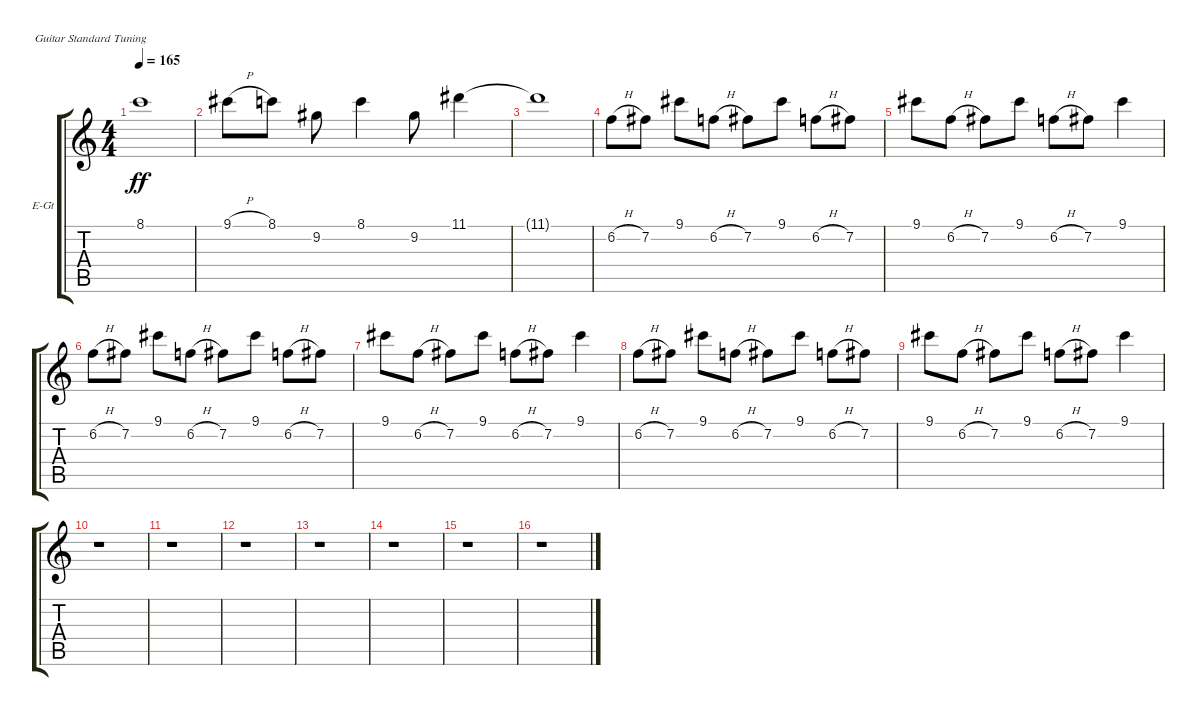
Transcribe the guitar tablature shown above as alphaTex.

\defaultSystemsLayout 4
\bracketExtendMode groupsimilarinstruments
\firstSystemTrackNameOrientation horizontal
\otherSystemsTrackNameOrientation horizontal
\track ("Fear (Clean)" "E-Gt") {instrument electricguitarclean}
\staff {score tabs}
\tuning (E4 B3 G3 D3 A2 E2)
\ts (4 4)
\tempo 165
\clef g2
\scale
0.333333
\ks c
8.1{t}.1{dy ff} |
\scale
0.333333 9.1{h}.8 8.1.8 9.2.8 8.1.4 9.2.8 11.1.4 |
\scale
0.333333 11.1{t}.1 |
\scale
0.333333 6.2{h}.8 7.2.8 9.1.8 6.2{h}.8 7.2.8 9.1.8 6.2{h}.8 7.2.8 |
\scale
0.333333 9.1.8 6.2{h}.8 7.2.8 9.1.8 6.2{h}.8 7.2.8 9.1.4 |
\scale
0.333333 6.2{h}.8 7.2.8 9.1.8 6.2{h}.8 7.2.8 9.1.8 6.2{h}.8 7.2.8 |
\scale
0.333333 9.1.8 6.2{h}.8 7.2.8 9.1.8 6.2{h}.8 7.2.8 9.1.4 |
\scale
0.333333 6.2{h}.8 7.2.8 9.1.8 6.2{h}.8 7.2.8 9.1.8 6.2{h}.8 7.2.8 |
9.1.8 6.2{h}.8 7.2.8 9.1.8 6.2{h}.8 7.2.8 9.1.4 |
r.1 |
r.1 |
r.1 |
r.1 |
r.1 |
r.1 |
r.1
